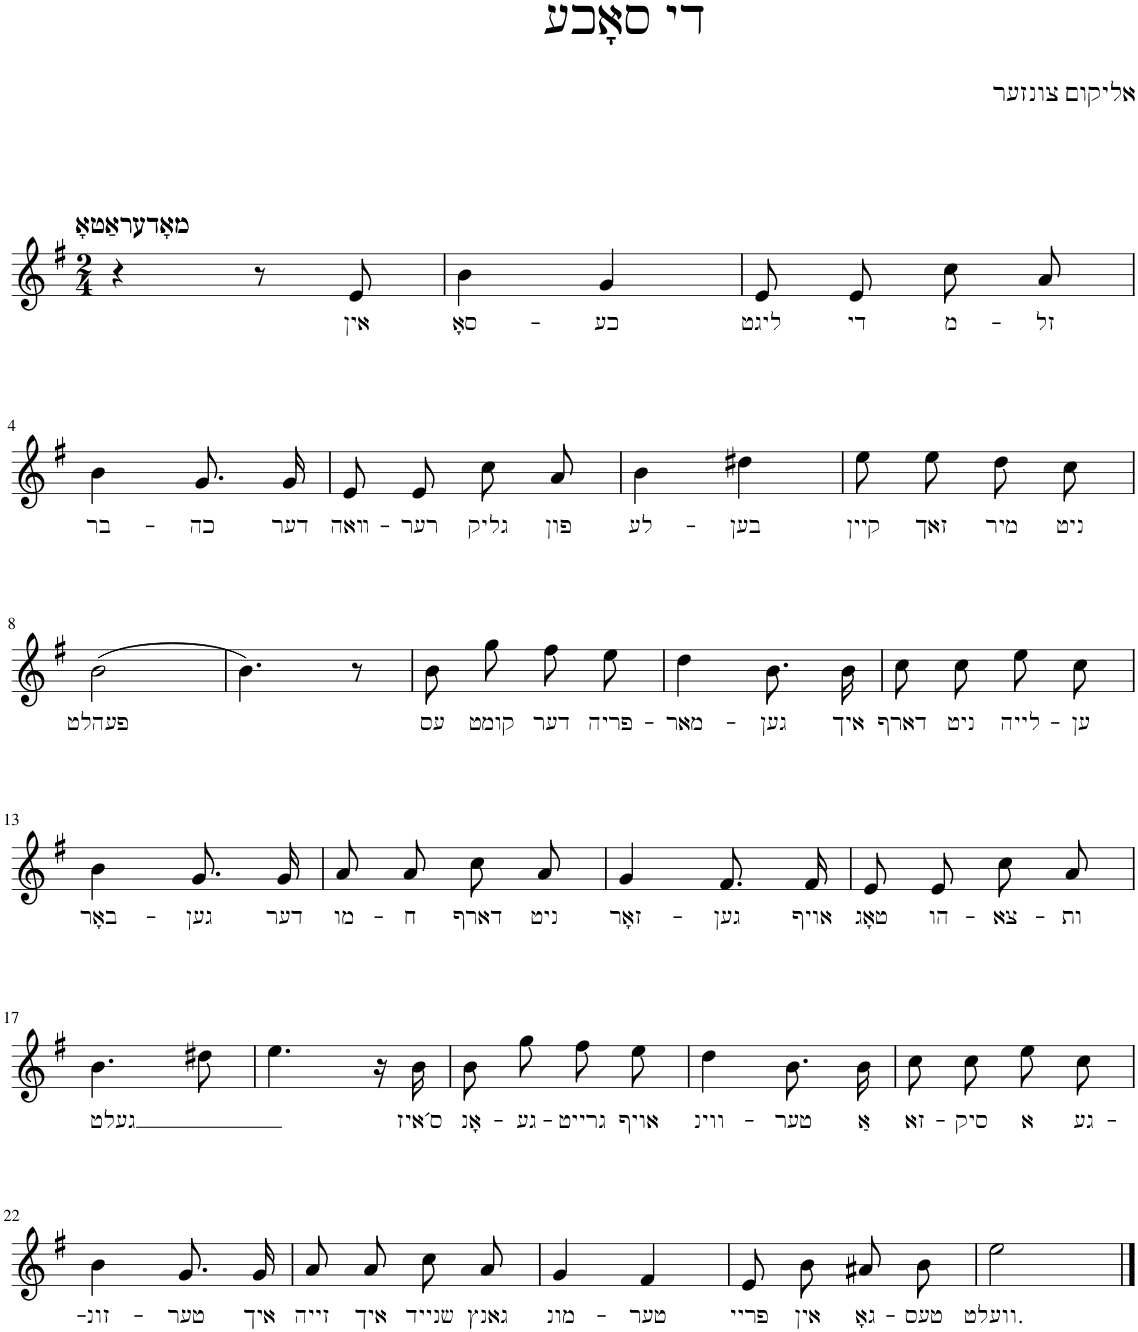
**kern	**text
*part1	*part1
*staff1	*staff1
*I"Piano	*
*I'Pno.	*
*clefG2	*
*k[f#]	*
*M2/4	*
=1	=1
!LO:TX:a:B:t=מאָדעראַטאָ	!
4r	.
8r	.
!	!LO:LY:b
8e/	אין
=2	=2
!	!LO:LY:b
4b\	סאָ-
!	!LO:LY:b
4g/	-כע
=3	=3
!	!LO:LY:b
8e/L	ליגט
!	!LO:LY:b
8e/J	די
!	!LO:LY:b
8cc\L	מ-
!	!LO:LY:b
8a\J	-זל
!!LO:LB:g=z
=4	=4
!	!LO:LY:b
4b\	בר-
!	!LO:LY:b
8.g/L	-כה
!	!LO:LY:b
16g/Jk	דער
=5	=5
!	!LO:LY:b
8e/L	װאה-
!	!LO:LY:b
8e/J	-רער
!	!LO:LY:b
8cc\L	גליק
!	!LO:LY:b
8a\J	פו‪‫ן
=6	=6
!	!LO:LY:b
4b\	לע-
!	!LO:LY:b
4dd#X\	-בען
=7	=7
!	!LO:LY:b
8ee\L	קיין
!	!LO:LY:b
8ee\J	זאך
!	!LO:LY:b
8dd\L	מיר
!	!LO:LY:b
8cc\J	ניט
!!LO:LB:g=z
=8	=8
!	!LO:LY:b
(2b\	פעהלט
=9	=9
4.b\)	.
8r	.
=10	=10
!	!LO:LY:b
8b\L	עס
!	!LO:LY:b
8gg\J	קומט
!	!LO:LY:b
8ff#\L	דער
!	!LO:LY:b
8ee\J	פריה-
=11	=11
!	!LO:LY:b
4dd\	-מאר-
!	!LO:LY:b
8.b\L	-גען
!	!LO:LY:b
16b\Jk	איך
=12	=12
!	!LO:LY:b
8cc\L	דארף
!	!LO:LY:b
8cc\J	ניט
!	!LO:LY:b
8ee\L	לייה-
!	!LO:LY:b
8cc\J	-ען
!!LO:LB:g=z
=13	=13
!	!LO:LY:b
4b\	באָר-
!	!LO:LY:b
8.g/L	-גען
!	!LO:LY:b
16g/Jk	דער
=14	=14
!	!LO:LY:b
8a/L	מו-
!	!LO:LY:b
8a/J	-ח
!	!LO:LY:b
8cc\L	דארף
!	!LO:LY:b
8a\J	ניט
=15	=15
!	!LO:LY:b
4g/	זאָר-
!	!LO:LY:b
8.f#/L	-גען
!	!LO:LY:b
16f#/Jk	אויף
=16	=16
!	!LO:LY:b
8e/L	טאָג
!	!LO:LY:b
8e/J	הו-
!	!LO:LY:b
8cc\L	-צא-
!	!LO:LY:b
8a\J	-ות
!!LO:LB:g=z
=17	=17
!	!LO:LY:b
4.b\	-געלט
8dd#X\	.
=18	=18
4.ee\	.
16r	.
!	!LO:LY:b
16b\	ס´איז
=19	=19
!	!LO:LY:b
8b\L	אָנ-
!	!LO:LY:b
8gg\J	-גע-
!	!LO:LY:b
8ff#\L	-גרייט
!	!LO:LY:b
8ee\J	אויף
=20	=20
!	!LO:LY:b
4dd\	ווינ-
!	!LO:LY:b
8.b\L	-טער
!	!LO:LY:b
16b\Jk	אַ
=21	=21
!	!LO:LY:b
8cc\L	זא-
!	!LO:LY:b
8cc\J	-סיק
!	!LO:LY:b
8ee\L	א
!	!LO:LY:b
8cc\J	גע-
!!LO:LB:g=z
=22	=22
!	!LO:LY:b
4b\	-זונ-
!	!LO:LY:b
8.g/L	-טער
!	!LO:LY:b
16g/Jk	איך
=23	=23
!	!LO:LY:b
8a/L	זייה
!	!LO:LY:b
8a/J	איך
!	!LO:LY:b
8cc\L	שנייד
!	!LO:LY:b
8a\J	גאנץ
=24	=24
!	!LO:LY:b
4g/	מונ-
!	!LO:LY:b
4f#/	-טער
=25	=25
!	!LO:LY:b
8e/L	פריי
!	!LO:LY:b
8b/J	אין
!	!LO:LY:b
8a#X/L	גאָ-
!	!LO:LY:b
8b/J	-טעס
=26	=26
!	!LO:LY:b
2ee\	.וועלט
==	==
*-	*-
